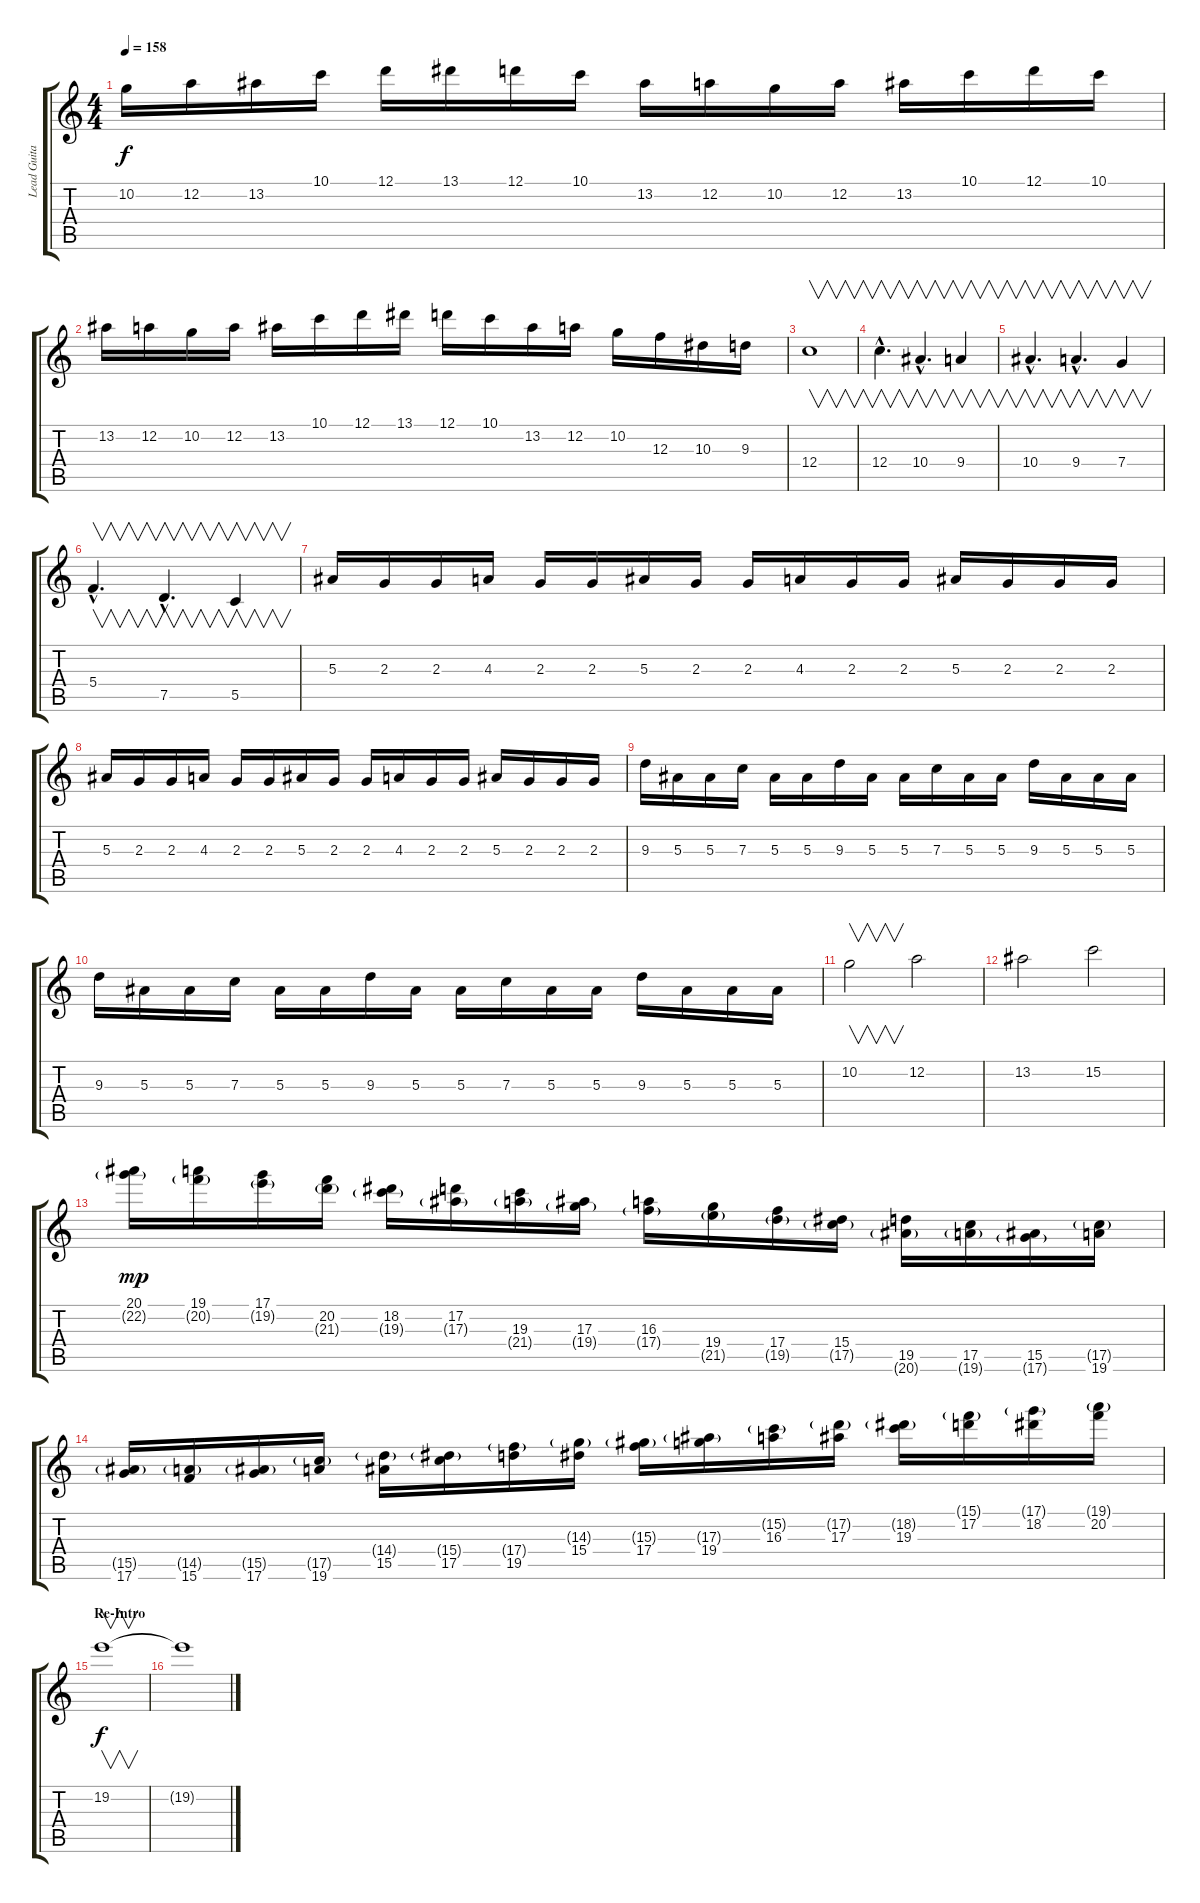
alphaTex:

\track ("Lead Guitar" "Lead Guita") {instrument distortionguitar}
\staff {score tabs}
\tuning (D4 A3 F3 C3 G2 D2) {hide}
\ts (4 4)
\tempo 158
\clef g2
\ks c
10.2.16{dy f volume 15 instrument distortionguitar} 12.2.16 13.2.16 10.1.16 12.1.16 13.1.16 12.1.16 10.1.16 13.2.16 12.2.16 10.2.16 12.2.16 13.2.16 10.1.16 12.1.16 10.1.16 |
13.2.16 12.2.16 10.2.16 12.2.16 13.2.16 10.1.16 12.1.16 13.1.16 12.1.16 10.1.16 13.2.16 12.2.16 10.2.16 12.3.16 10.3.16 9.3.16 |
12.4.1{v} |
12.4{hac}.4{v d} 10.4{hac}.4{v d} 9.4.4{v} |
10.4{hac}.4{v d} 9.4{hac}.4{v d} 7.4.4{v} |
5.4{hac}.4{v d} 7.5{hac}.4{v d} 5.5.4{v} |
5.3.16 2.3.16 2.3.16 4.3.16 2.3.16 2.3.16 5.3.16 2.3.16 2.3.16 4.3.16 2.3.16 2.3.16 5.3.16 2.3.16 2.3.16 2.3.16 |
5.3.16 2.3.16 2.3.16 4.3.16 2.3.16 2.3.16 5.3.16 2.3.16 2.3.16 4.3.16 2.3.16 2.3.16 5.3.16 2.3.16 2.3.16 2.3.16 |
9.3.16 5.3.16 5.3.16 7.3.16 5.3.16 5.3.16 9.3.16 5.3.16 5.3.16 7.3.16 5.3.16 5.3.16 9.3.16 5.3.16 5.3.16 5.3.16 |
9.3.16 5.3.16 5.3.16 7.3.16 5.3.16 5.3.16 9.3.16 5.3.16 5.3.16 7.3.16 5.3.16 5.3.16 9.3.16 5.3.16 5.3.16 5.3.16 |
10.2.2{v} 12.2.2 |
13.2.2 15.2.2 |
(20.1 22.2{g}).16{dy mp} (19.1 20.2{g}).16 (17.1 19.2{g}).16 (20.2 21.3{g}).16 (18.2 19.3{g}).16 (17.2 17.3{g}).16 (19.3 21.4{g}).16 (17.3 19.4{g}).16 (16.3 17.4{g}).16 (19.4 21.5{g}).16 (17.4 19.5{g}).16 (15.4 17.5{g}).16 (19.5 20.6{g}).16 (17.5 19.6{g}).16 (15.5 17.6{g}).16 (17.5{g} 19.6).16 |
(15.5{g} 17.6).16 (14.5{g} 15.6).16 (15.5{g} 17.6).16 (17.5{g} 19.6).16 (14.4{g} 15.5).16 (15.4{g} 17.5).16 (17.4{g} 19.5).16 (14.3{g} 15.4).16 (15.3{g} 17.4).16 (17.3{g} 19.4).16 (15.2{g} 16.3).16 (17.2{g} 17.3).16 (18.2{g} 19.3).16 (15.1{g} 17.2).16 (17.1{g} 18.2).16 (19.1{g} 20.2).16 |
\section ("" "Re-Intro")
19.2.1{v dy f volume 9} |
19.2{t}.1
